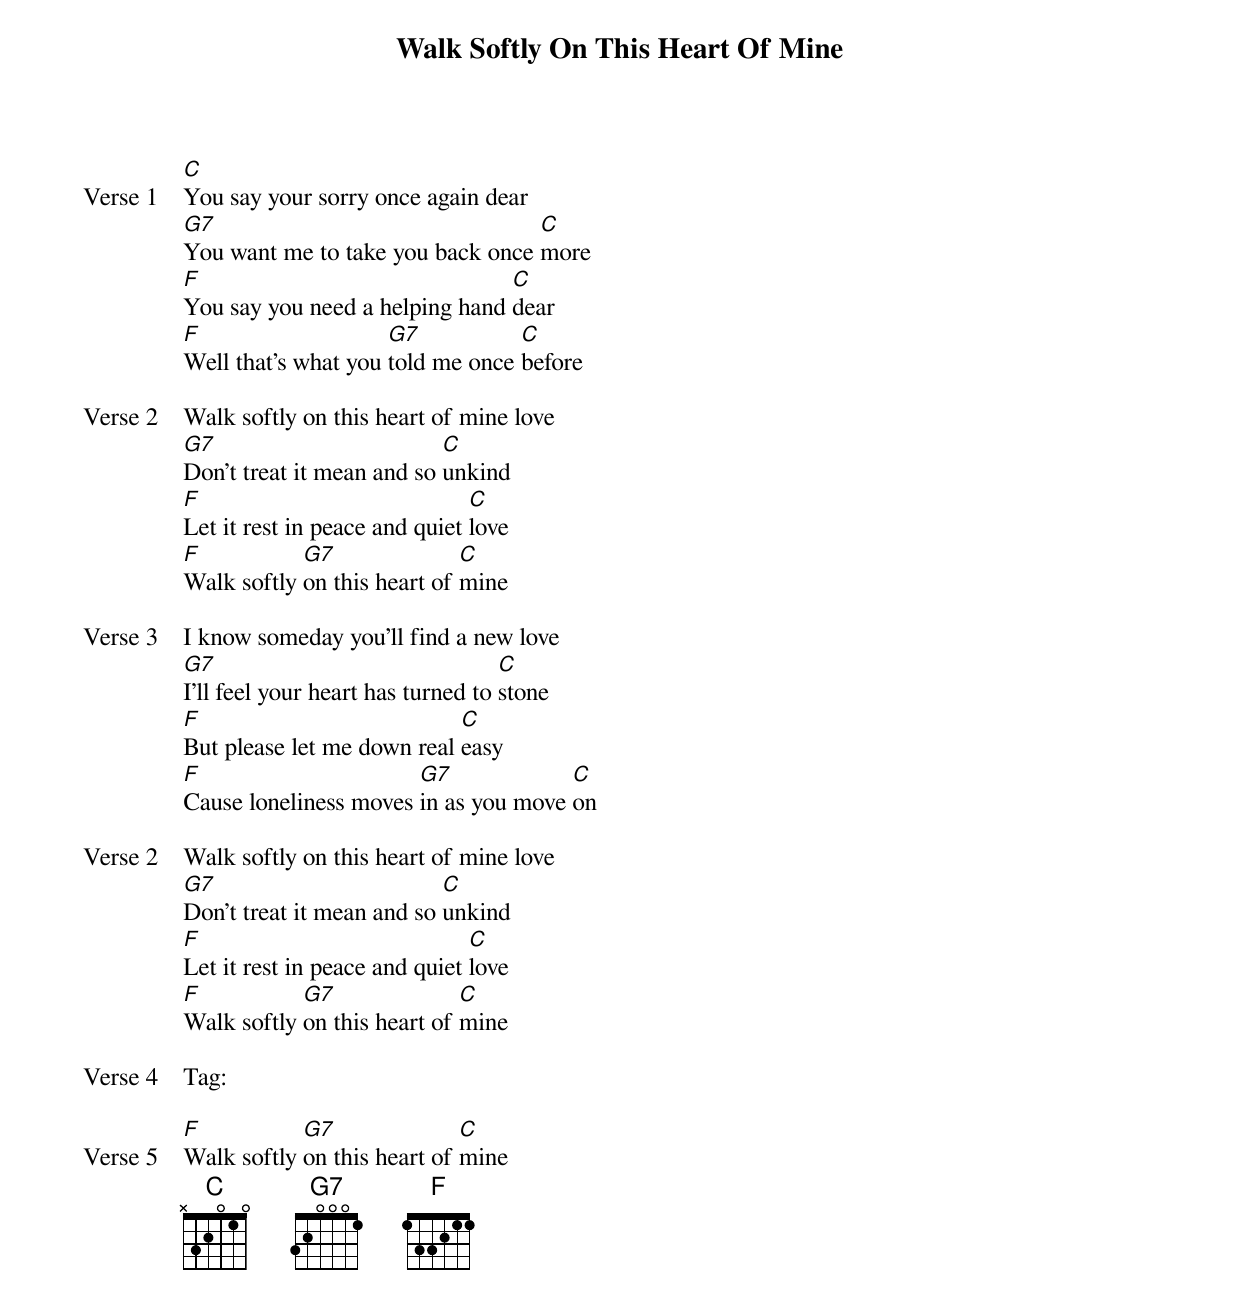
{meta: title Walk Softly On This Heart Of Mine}
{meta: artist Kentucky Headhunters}
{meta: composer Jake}
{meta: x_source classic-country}
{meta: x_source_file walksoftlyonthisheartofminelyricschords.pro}
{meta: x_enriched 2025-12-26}

{start_of_verse: Verse 1}
[C]You say your sorry once again dear
[G7]You want me to take you back once [C]more
[F]You say you need a helping hand [C]dear
[F]Well that's what you [G7]told me once [C]before
{end_of_verse}

{start_of_verse: Verse 2}
Walk softly on this heart of mine love
[G7]Don't treat it mean and so [C]unkind
[F]Let it rest in peace and quiet [C]love
[F]Walk softly [G7]on this heart of [C]mine
{end_of_verse}

{start_of_verse: Verse 3}
I know someday you'll find a new love
[G7]I'll feel your heart has turned to [C]stone
[F]But please let me down real [C]easy
[F]Cause loneliness moves [G7]in as you move [C]on
{end_of_verse}

{start_of_verse: Verse 2}
Walk softly on this heart of mine love
[G7]Don't treat it mean and so [C]unkind
[F]Let it rest in peace and quiet [C]love
[F]Walk softly [G7]on this heart of [C]mine
{end_of_verse}

{start_of_verse: Verse 4}
Tag:
{end_of_verse}

{start_of_verse: Verse 5}
[F]Walk softly [G7]on this heart of [C]mine
{end_of_verse}
